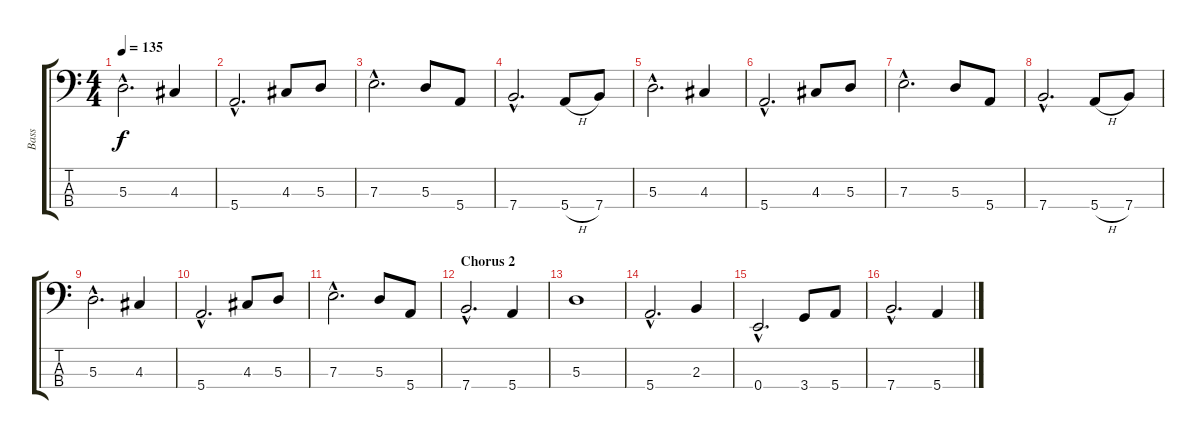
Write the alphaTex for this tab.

\track ("Bass" "Bass") {instrument electricbassfinger}
\staff {score tabs}
\tuning (G2 D2 A1 E1) {hide}
\ts (4 4)
\tempo 135
\clef f4
\ks c
5.3{hac}.2{d dy f} 4.3.4 |
5.4{hac}.2{d} 4.3.8 5.3.8 |
7.3{hac}.2{d} 5.3.8 5.4.8 |
7.4{hac}.2{d} 5.4{h}.8 7.4.8 |
5.3{hac}.2{d} 4.3.4 |
5.4{hac}.2{d} 4.3.8 5.3.8 |
7.3{hac}.2{d} 5.3.8 5.4.8 |
7.4{hac}.2{d} 5.4{h}.8 7.4.8 |
5.3{hac}.2{d} 4.3.4 |
5.4{hac}.2{d} 4.3.8 5.3.8 |
7.3{hac}.2{d} 5.3.8 5.4.8 |
\section ("" "Chorus 2")
7.4{hac}.2{d} 5.4.4 |
5.3.1 |
5.4{hac}.2{d} 2.3.4 |
0.4{hac}.2{d} 3.4.8 5.4.8 |
7.4{hac}.2{d} 5.4.4
